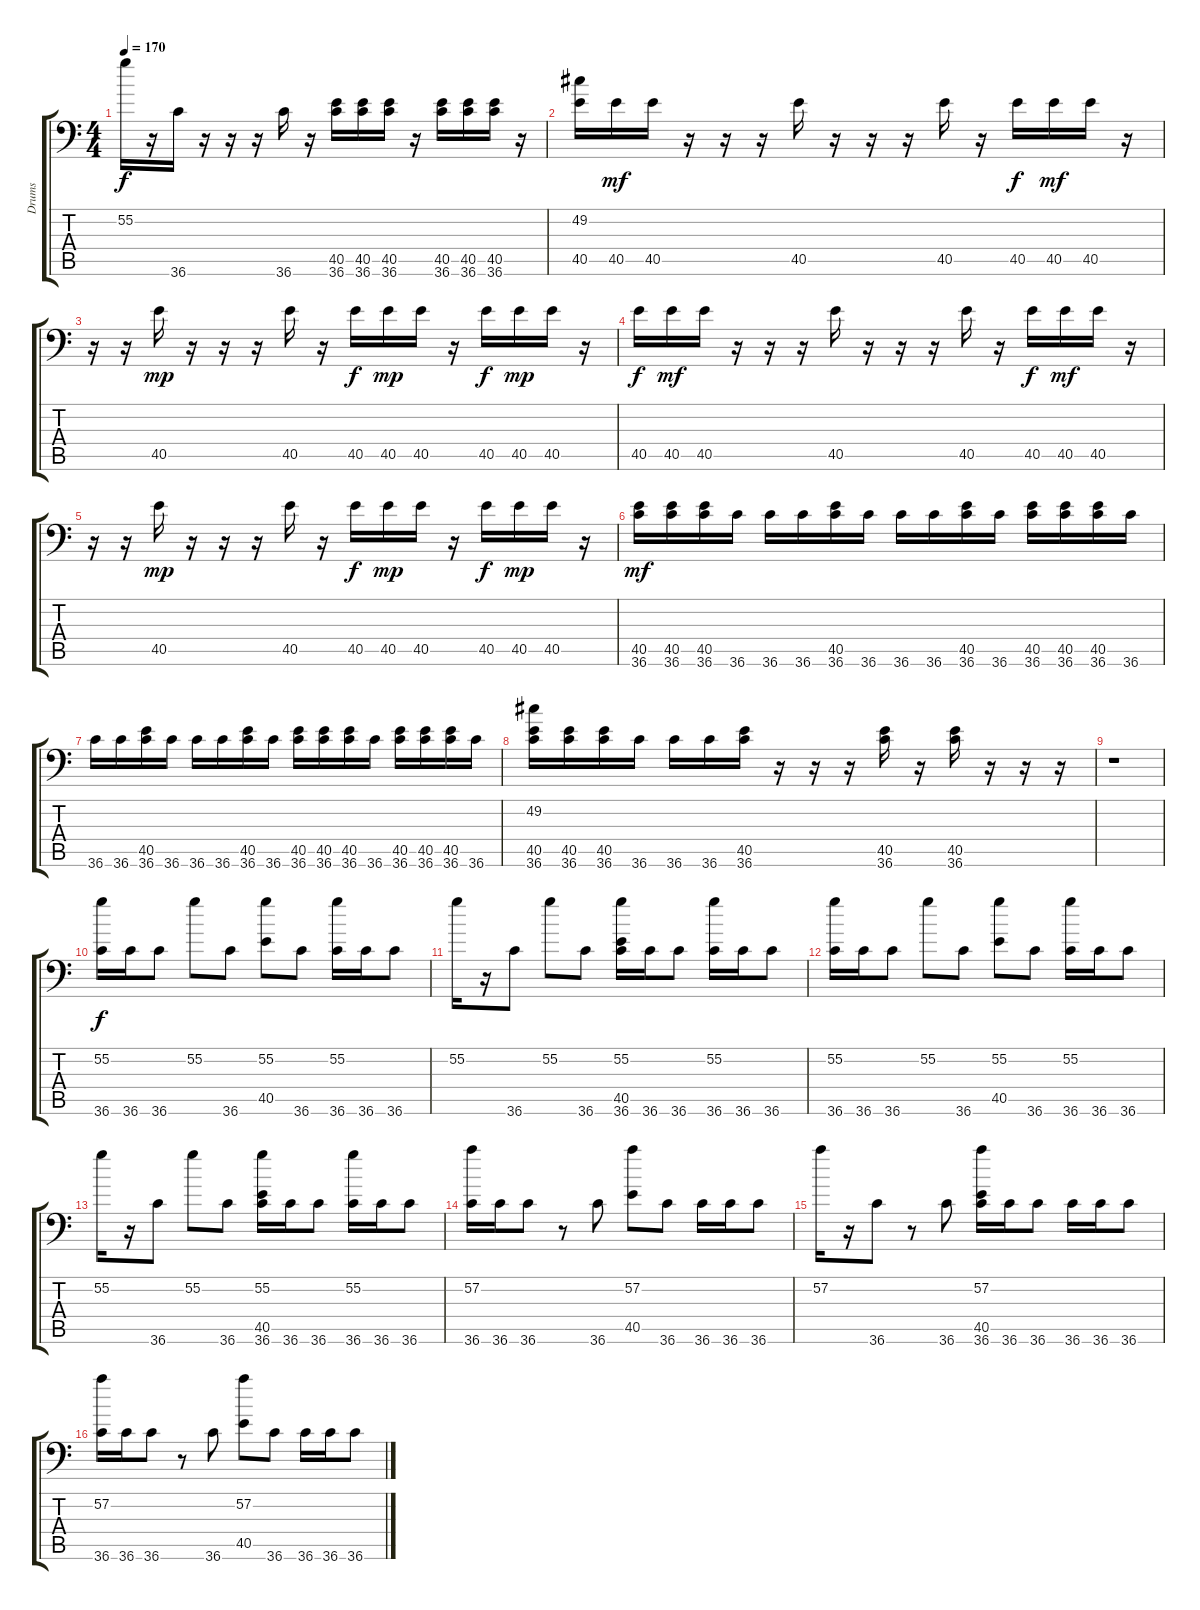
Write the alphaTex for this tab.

\track ("Drums" "Drums") {instrument acousticgrandpiano}
\staff {score tabs}
\tuning (C-1 C-1 C-1 C-1 C-1 C-1) {hide}
\ts (4 4)
\tempo 170
\clef f4
\ks c
55.2.16{dy f} r.16 36.6.16 r.16 r.16 r.16 36.6.16 r.16 (40.5 36.6).16 (40.5 36.6).16 (40.5 36.6).16 r.16 (40.5 36.6).16 (40.5 36.6).16 (40.5 36.6).16 r.16 |
(49.2 40.5).16 40.5.16{dy mf} 40.5.16 r.16 r.16 r.16 40.5.16 r.16 r.16 r.16 40.5.16 r.16 40.5.16{dy f} 40.5.16{dy mf} 40.5.16 r.16 |
r.16 r.16 40.5.16{dy mp} r.16 r.16 r.16 40.5.16 r.16 40.5.16{dy f} 40.5.16{dy mp} 40.5.16 r.16 40.5.16{dy f} 40.5.16{dy mp} 40.5.16 r.16 |
40.5.16{dy f} 40.5.16{dy mf} 40.5.16 r.16 r.16 r.16 40.5.16 r.16 r.16 r.16 40.5.16 r.16 40.5.16{dy f} 40.5.16{dy mf} 40.5.16 r.16 |
r.16 r.16 40.5.16{dy mp} r.16 r.16 r.16 40.5.16 r.16 40.5.16{dy f} 40.5.16{dy mp} 40.5.16 r.16 40.5.16{dy f} 40.5.16{dy mp} 40.5.16 r.16 |
(40.5 36.6).16{dy mf} (40.5 36.6).16 (40.5 36.6).16 36.6.16 36.6.16 36.6.16 (40.5 36.6).16 36.6.16 36.6.16 36.6.16 (40.5 36.6).16 36.6.16 (40.5 36.6).16 (40.5 36.6).16 (40.5 36.6).16 36.6.16 |
36.6.16 36.6.16 (40.5 36.6).16 36.6.16 36.6.16 36.6.16 (40.5 36.6).16 36.6.16 (40.5 36.6).16 (40.5 36.6).16 (40.5 36.6).16 36.6.16 (40.5 36.6).16 (40.5 36.6).16 (40.5 36.6).16 36.6.16 |
(49.2 40.5 36.6).16 (40.5 36.6).16 (40.5 36.6).16 36.6.16 36.6.16 36.6.16 (40.5 36.6).16 r.16 r.16 r.16 (40.5 36.6).16 r.16 (40.5 36.6).16 r.16 r.16 r.16 |
r.1 |
(55.2 36.6).16{dy f} 36.6.16 36.6.8 55.2.8 36.6.8 (55.2 40.5).8 36.6.8 (55.2 36.6).16 36.6.16 36.6.8 |
55.2.16 r.16 36.6.8 55.2.8 36.6.8 (55.2 40.5 36.6).16 36.6.16 36.6.8 (55.2 36.6).16 36.6.16 36.6.8 |
(55.2 36.6).16 36.6.16 36.6.8 55.2.8 36.6.8 (55.2 40.5).8 36.6.8 (55.2 36.6).16 36.6.16 36.6.8 |
55.2.16 r.16 36.6.8 55.2.8 36.6.8 (55.2 40.5 36.6).16 36.6.16 36.6.8 (55.2 36.6).16 36.6.16 36.6.8 |
(57.2 36.6).16 36.6.16 36.6.8 r.8 36.6.8 (57.2 40.5).8 36.6.8 36.6.16 36.6.16 36.6.8 |
57.2.16 r.16 36.6.8 r.8 36.6.8 (57.2 40.5 36.6).16 36.6.16 36.6.8 36.6.16 36.6.16 36.6.8 |
(57.2 36.6).16 36.6.16 36.6.8 r.8 36.6.8 (57.2 40.5).8 36.6.8 36.6.16 36.6.16 36.6.8
